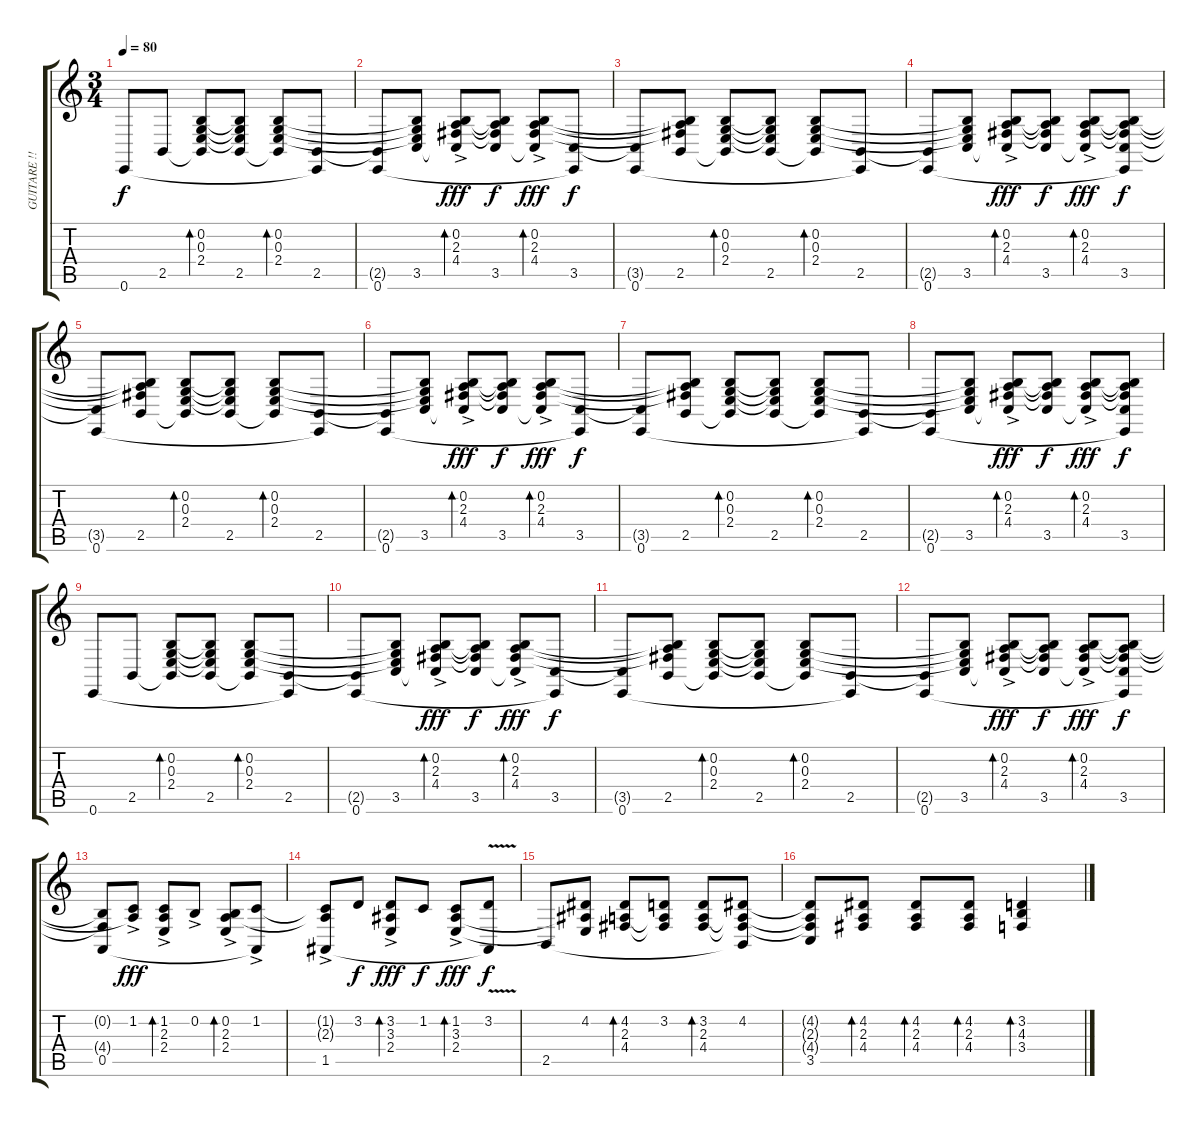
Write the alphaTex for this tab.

\track ("GUITARE !!" "GUITARE !!") {instrument pizzicatostrings}
\staff {score tabs}
\tuning (E4 B3 G3 D3 A2 E2) {hide}
\ts (3 4)
\tempo 80
\clef g2
\ks c
0.6.8{dy f} 2.5.8 (0.2 0.3 2.4 2.5{t}).8{bd 120} (0.2{t} 0.3{t} 2.4{t} 2.5).8 (0.2 0.3 2.4 2.5{t}).8{bd 120} (2.5 0.6{t}).8 |
(2.5{t} 0.6).8 (0.2{t} 0.3{t} 2.4{t} 3.5).8 (0.2 2.3{ac} 4.4{ac} 3.5{t}).8{bd 120 dy fff} (0.2{t} 2.3{t} 4.4{t} 3.5).8{dy f} (0.2 2.3{ac} 4.4{ac} 3.5{t}).8{bd 120 dy fff} (3.5 0.6{t}).8{dy f} |
(3.5{t} 0.6).8 (0.2{t} 2.3{t} 4.4{t} 2.5).8 (0.2 0.3 2.4 2.5{t}).8{bd 120} (0.2{t} 0.3{t} 2.4{t} 2.5).8 (0.2 0.3 2.4 2.5{t}).8{bd 120} (2.5 0.6{t}).8 |
(2.5{t} 0.6).8 (0.2{t} 0.3{t} 2.4{t} 3.5).8 (0.2 2.3{ac} 4.4{ac} 3.5{t}).8{bd 120 dy fff} (0.2{t} 2.3{t} 4.4{t} 3.5).8{dy f} (0.2 2.3{ac} 4.4{ac} 3.5{t}).8{bd 120 dy fff} (0.2{t} 2.3{t} 4.4{t} 3.5 0.6{t}).8{dy f} |
(3.5{t} 0.6).8 (0.2{t} 2.3{t} 4.4{t} 2.5).8 (0.2 0.3 2.4 2.5{t}).8{bd 120} (0.2{t} 0.3{t} 2.4{t} 2.5).8 (0.2 0.3 2.4 2.5{t}).8{bd 120} (2.5 0.6{t}).8 |
(2.5{t} 0.6).8 (0.2{t} 0.3{t} 2.4{t} 3.5).8 (0.2 2.3{ac} 4.4{ac} 3.5{t}).8{bd 120 dy fff} (0.2{t} 2.3{t} 4.4{t} 3.5).8{dy f} (0.2 2.3{ac} 4.4{ac} 3.5{t}).8{bd 120 dy fff} (3.5 0.6{t}).8{dy f} |
(3.5{t} 0.6).8 (0.2{t} 2.3{t} 4.4{t} 2.5).8 (0.2 0.3 2.4 2.5{t}).8{bd 120} (0.2{t} 0.3{t} 2.4{t} 2.5).8 (0.2 0.3 2.4 2.5{t}).8{bd 120} (2.5 0.6{t}).8 |
(2.5{t} 0.6).8 (0.2{t} 0.3{t} 2.4{t} 3.5).8 (0.2 2.3{ac} 4.4{ac} 3.5{t}).8{bd 120 dy fff} (0.2{t} 2.3{t} 4.4{t} 3.5).8{dy f} (0.2 2.3{ac} 4.4{ac} 3.5{t}).8{bd 120 dy fff} (0.2{t} 2.3{t} 4.4{t} 3.5 0.6{t}).8{dy f} |
0.6.8 2.5.8 (0.2 0.3 2.4 2.5{t}).8{bd 120} (0.2{t} 0.3{t} 2.4{t} 2.5).8 (0.2 0.3 2.4 2.5{t}).8{bd 120} (2.5 0.6{t}).8 |
(2.5{t} 0.6).8 (0.2{t} 0.3{t} 2.4{t} 3.5).8 (0.2 2.3{ac} 4.4{ac} 3.5{t}).8{bd 120 dy fff} (0.2{t} 2.3{t} 4.4{t} 3.5).8{dy f} (0.2 2.3{ac} 4.4{ac} 3.5{t}).8{bd 120 dy fff} (3.5 0.6{t}).8{dy f} |
(3.5{t} 0.6).8 (0.2{t} 2.3{t} 4.4{t} 2.5).8 (0.2 0.3 2.4 2.5{t}).8{bd 120} (0.2{t} 0.3{t} 2.4{t} 2.5).8 (0.2 0.3 2.4 2.5{t}).8{bd 120} (2.5 0.6{t}).8 |
(2.5{t} 0.6).8 (0.2{t} 0.3{t} 2.4{t} 3.5).8 (0.2 2.3{ac} 4.4{ac} 3.5{t}).8{bd 120 dy fff} (0.2{t} 2.3{t} 4.4{t} 3.5).8{dy f} (0.2 2.3{ac} 4.4{ac} 3.5{t}).8{bd 120 dy fff} (0.2{t} 2.3{t} 4.4{t} 3.5 0.6{t}).8{dy f} |
(0.2{t} 4.4{t} 0.5).8 (1.2{ac} 2.3{t}).8{dy fff} (1.2{ac} 2.3 2.4).8{bd 30} 0.2{ac}.8 (0.2{ac} 2.3 2.4).8{bd 30} (1.2{ac} 0.5{t}).8 |
(1.2{t} 2.3{t} 1.5{ac}).8 3.2.8{dy f} (3.2{ac} 3.3 2.4).8{bd 30 dy fff} 1.2.8{dy f} (1.2{ac} 3.3 2.4).8{bd 30 dy fff} (3.2{v} 1.5{t}).8{dy f} |
2.5.8 (4.2 3.3{t} 2.4{t}).8 (4.2 2.3 4.4).8{bd 30} (3.2 2.3{t} 4.4{t}).8 (3.2 2.3 4.4).8{bd 30} (4.2 2.3{t} 4.4{t} 2.5{t}).8 |
(4.2{t} 2.3{t} 4.4{t} 3.5).8 (4.2 2.3 4.4).8{bd 30} (4.2 2.3 4.4).8{bd 30} (4.2 2.3 4.4).8{bd 30} (3.2 4.3 3.4).4{bd 30}
